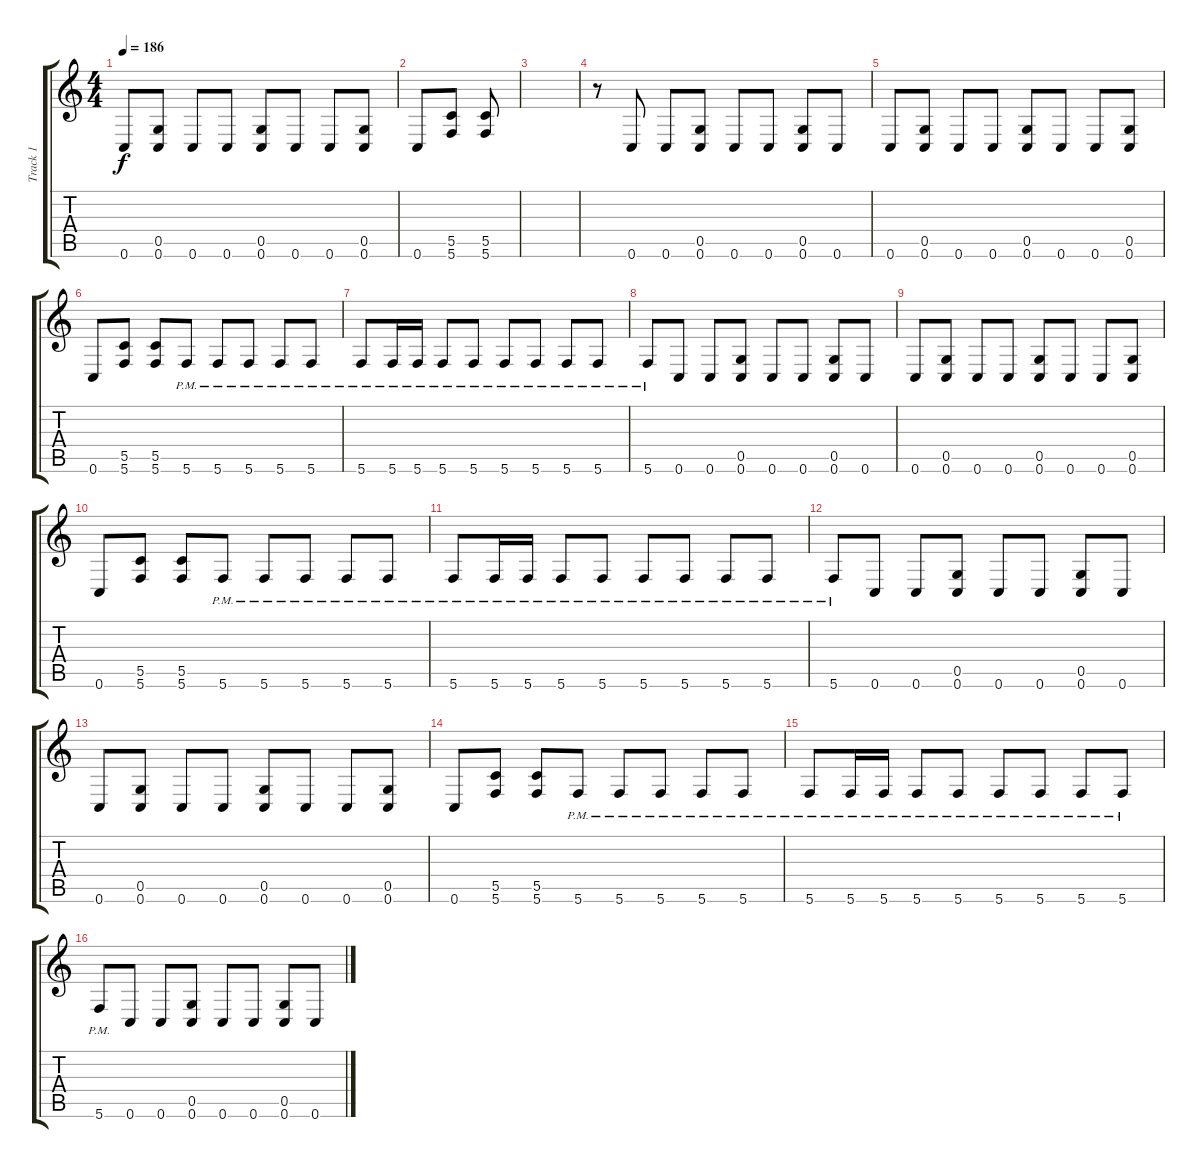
\track ("Track 1" "Track 1") {mute instrument distortionguitar}
\staff {score tabs}
\tuning (D4 A3 F3 C3 G2 C2) {hide}
\ts (4 4)
\tempo 186
\clef g2
\ks c
0.6.8{dy f} (0.5 0.6).8 0.6.8 0.6.8 (0.5 0.6).8 0.6.8 0.6.8 (0.5 0.6).8 |
0.6.8 (5.5 5.6).8 (5.5 5.6).8 |
|
r.8 0.6.8 0.6.8 (0.5 0.6).8 0.6.8 0.6.8 (0.5 0.6).8 0.6.8 |
0.6.8 (0.5 0.6).8 0.6.8 0.6.8 (0.5 0.6).8 0.6.8 0.6.8 (0.5 0.6).8 |
0.6.8 (5.5 5.6).8 (5.5 5.6).8 5.6{pm}.8 5.6{pm}.8 5.6{pm}.8 5.6{pm}.8 5.6{pm}.8 |
5.6{pm}.8 5.6{pm}.16 5.6{pm}.16 5.6{pm}.8 5.6{pm}.8 5.6{pm}.8 5.6{pm}.8 5.6{pm}.8 5.6{pm}.8 |
5.6{pm}.8 0.6.8 0.6.8 (0.5 0.6).8 0.6.8 0.6.8 (0.5 0.6).8 0.6.8 |
0.6.8 (0.5 0.6).8 0.6.8 0.6.8 (0.5 0.6).8 0.6.8 0.6.8 (0.5 0.6).8 |
0.6.8 (5.5 5.6).8 (5.5 5.6).8 5.6{pm}.8 5.6{pm}.8 5.6{pm}.8 5.6{pm}.8 5.6{pm}.8 |
5.6{pm}.8 5.6{pm}.16 5.6{pm}.16 5.6{pm}.8 5.6{pm}.8 5.6{pm}.8 5.6{pm}.8 5.6{pm}.8 5.6{pm}.8 |
5.6{pm}.8 0.6.8 0.6.8 (0.5 0.6).8 0.6.8 0.6.8 (0.5 0.6).8 0.6.8 |
0.6.8 (0.5 0.6).8 0.6.8 0.6.8 (0.5 0.6).8 0.6.8 0.6.8 (0.5 0.6).8 |
0.6.8 (5.5 5.6).8 (5.5 5.6).8 5.6{pm}.8 5.6{pm}.8 5.6{pm}.8 5.6{pm}.8 5.6{pm}.8 |
5.6{pm}.8 5.6{pm}.16 5.6{pm}.16 5.6{pm}.8 5.6{pm}.8 5.6{pm}.8 5.6{pm}.8 5.6{pm}.8 5.6{pm}.8 |
5.6{pm}.8 0.6.8 0.6.8 (0.5 0.6).8 0.6.8 0.6.8 (0.5 0.6).8 0.6.8
